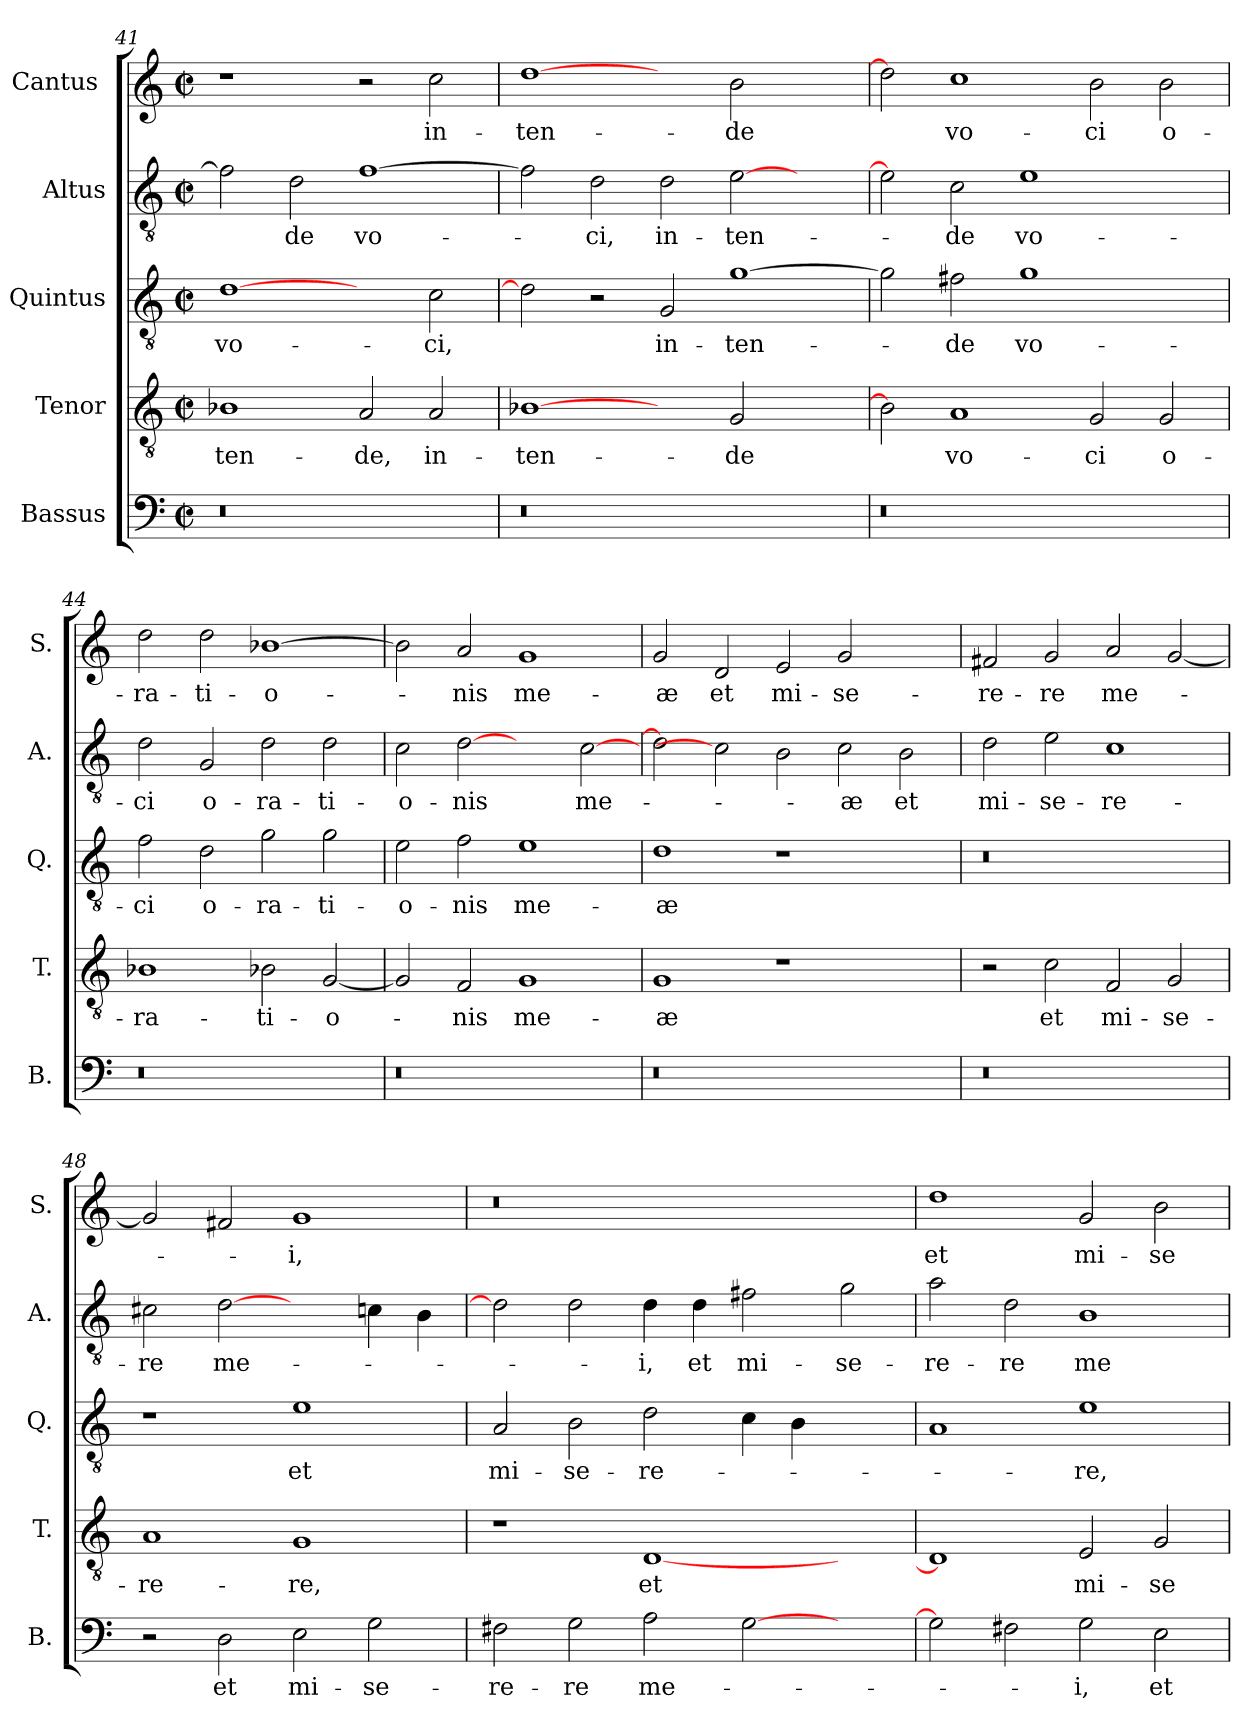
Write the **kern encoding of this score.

**kern	**text	**kern	**text	**kern	**text	**kern	**text	**kern	**text
*part5	*part5	*part4	*part4	*part3	*part3	*part2	*part2	*part1	*part1
*staff5	*staff5	*staff4	*staff4	*staff3	*staff3	*staff2	*staff2	*staff1	*staff1
*I"Bassus	*	*I"Tenor	*	*I"Quintus	*	*I"Altus	*	*I"Cantus 	*
*I'B.	*	*I'T.	*	*I'Q.	*	*I'A.	*	*I'S.	*
*clefF4	*	*clefGv2	*	*clefGv2	*	*clefGv2	*	*clefG2	*
*k[]	*	*k[]	*	*k[]	*	*k[]	*	*k[]	*
*C:	*	*C:	*	*C:	*	*C:	*	*C:	*
*M2/2	*	*M2/2	*	*M2/2	*	*M2/2	*	*M2/2	*
*met(c|)	*	*met(c|)	*	*met(c|)	*	*met(c|)	*	*met(c|)	*
=41	=41	=41	=41	=41	=41	=41	=41	=41	=41
!LO:N:vis=0	!	!	!	!	!	!	!	!	!
1r	.	1B-X\	-ten-	[1d\	vo-	2f\]	.	1r	.
.	.	.	.	.	.	2d\	-de	.	.
1ryy	.	2A/	-de,	2ryy	.	[1f\	vo-	2r	.
.	.	2A/	in-	2c\	-ci,	.	.	2cc\	in-
=42	=42	=42	=42	=42	=42	=42	=42	=42	=42
!LO:N:vis=0	!	!	!	!	!	!	!	!	!
1r	.	[1B-X\	-ten-	2d\]	.	2f\]	.	[1dd\	-ten-
.	.	.	.	2r	.	2d\	-ci,	.	.
1ryy	.	2ryy	.	2G/	in-	2d\	in-	2ryy	.
.	.	2G/	-de	[1g\	-ten-	[2e\	-ten-	2b\	-de
2ryy	.	2ryy	.	.	.	2ryy	.	2ryy	.
=43	=43	=43	=43	=43	=43	=43	=43	=43	=43
!LO:N:vis=0	!	!	!	!	!	!	!	!	!
1r	.	2B-\]	.	2g\]	.	2e\]	.	2dd\]	.
.	.	1A/	vo-	2f#X\	-de	2c\	-de	1cc\	vo-
1ryy	.	.	.	1g\	vo-	1e\	vo-	.	.
.	.	2G/	-ci	.	.	.	.	2b\	-ci
2ryy	.	2G/	o-	2ryy	.	2ryy	.	2b\	o-
=44	=44	=44	=44	=44	=44	=44	=44	=44	=44
!LO:N:vis=0	!	!	!	!	!	!	!	!	!
1r	.	1B-X\	-ra-	2f\	-ci	2d\	-ci	2dd\	-ra-
.	.	.	.	2d\	o-	2G/	o-	2dd\	-ti-
1ryy	.	2B-X\	-ti-	2g\	-ra-	2d\	-ra-	[1b-X\	-o-
.	.	[2G/	-o-	2g\	-ti-	2d\	-ti-	.	.
=45	=45	=45	=45	=45	=45	=45	=45	=45	=45
!LO:N:vis=0	!	!	!	!	!	!	!	!	!
1r	.	2G/]	.	2e\	-o-	2c\	-o-	2b-\]	.
.	.	2F/	-nis	2f\	-nis	[2d\	-nis	2a/	-nis
1ryy	.	1G/	me-	1e\	me-	2ryy	.	1g/	me-
.	.	.	.	.	.	[2c\	me-	.	.
=46	=46	=46	=46	=46	=46	=46	=46	=46	=46
!LO:N:vis=0	!	!	!	!	!	!	!	!	!
1r	.	1G/	-æ	1d\	-æ	2d\]	.	2g/	-æ
.	.	.	.	.	.	2c\]	.	2d/	et
1ryy	.	1r	.	1r	.	2B\	.	2e/	mi-
.	.	.	.	.	.	2c\	-æ	2g/	-se-
2ryy	.	2ryy	.	2ryy	.	2B\	et	2ryy	.
=47	=47	=47	=47	=47	=47	=47	=47	=47	=47
!LO:N:vis=0	!	!	!	!LO:N:vis=0	!	!	!	!	!
1r	.	2r	.	1r	.	2d\	mi-	2f#X/	-re-
.	.	2c\	et	.	.	2e\	-se-	2g/	-re
1ryy	.	2F/	mi-	1ryy	.	1c\	-re-	2a/	me-
.	.	2G/	-se-	.	.	.	.	[2g/	.
=48	=48	=48	=48	=48	=48	=48	=48	=48	=48
2r	.	1A/	-re-	1r	.	2c#X\	-re	2g/]	.
2D\	et	.	.	.	.	[2d\	me-	2f#X/	.
2E\	mi-	1G/	-re,	1e\	et	2ryy	.	1g/	-i,
2G\	-se-	.	.	.	.	4c\	.	.	.
.	.	.	.	.	.	4B\	.	.	.
=49	=49	=49	=49	=49	=49	=49	=49	=49	=49
!	!	!	!	!	!	!	!	!LO:N:vis=0	!
2F#X\	-re-	1r	.	2A/	mi-	2d\]	.	1r	.
2G\	-re	.	.	2B\	-se-	2d\	.	.	.
2A\	me-	[1D/	et	2d\	-re-	4d\	-i,	1ryy	.
.	.	.	.	.	.	4d\	et	.	.
[2G\	.	.	.	4c\	.	2f#X\	mi-	.	.
.	.	.	.	4B\	.	.	.	.	.
2ryy	.	2ryy	.	2ryy	.	2g\	-se-	2ryy	.
=50	=50	=50	=50	=50	=50	=50	=50	=50	=50
2G\]	.	1D/]	.	1A/	.	2a\	-re-	1dd\	et
2F#X\	.	.	.	.	.	2d\	-re	.	.
2G\	-i,	2E/	mi-	1e\	-re,	1B\	me-	2g/	mi-
2E\	et	2G/	-se-	.	.	.	.	2b\	-se-
=	=	=	=	=	=	=	=	=	=
*-	*-	*-	*-	*-	*-	*-	*-	*-	*-
